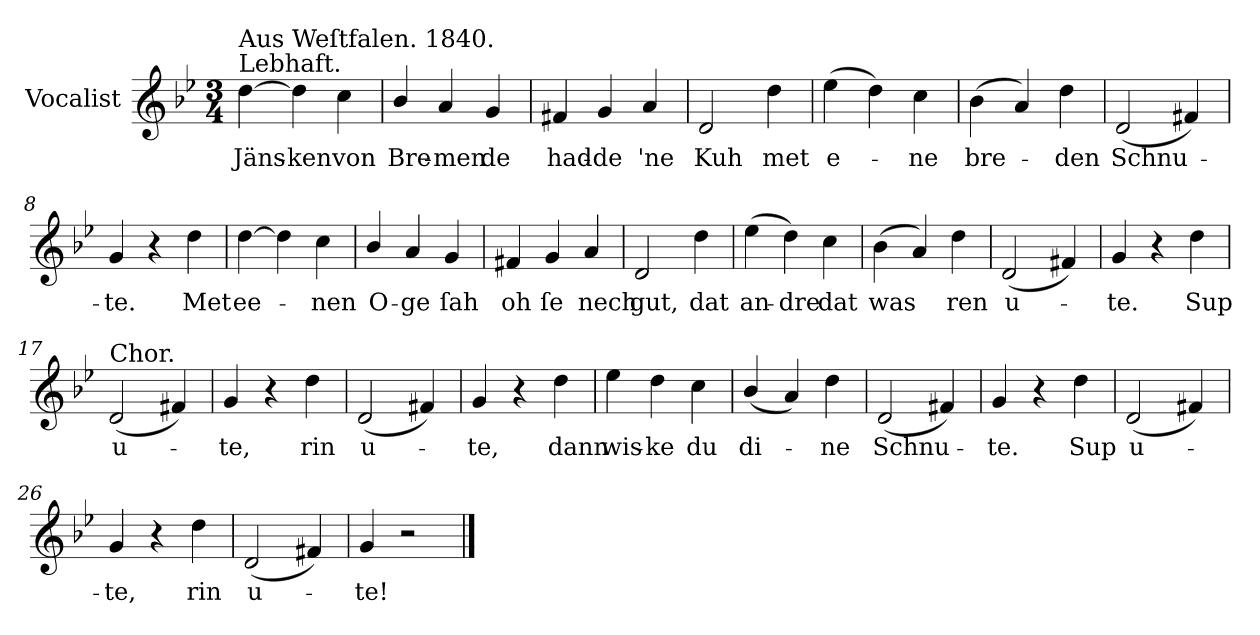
**kern	**text
*part1	*part1
*staff1	*staff1
*I"Vocalist	*
*k[b-e-]	*
*g:	*
*M3/4	*
=1	=1
!LO:TX:a:t=Lebhaft.	!
!LO:TX:a:t=Aus Weſtfalen. 1840.	!
[4dd	Jäns-
4dd]	-ken
4cc	von
=2	=2
4b-/	Bre-
4a	-men
4g	de
=3	=3
4f#X	had-
4g	-de
4a	'ne
=4	=4
2d	Kuh
4dd	met
=5	=5
(4ee-	e-
4dd)	.
4cc	-ne
=6	=6
(4b-	bre-
4a)	.
4dd	-den
=7	=7
(2d	Schnu-
4f#X)	.
=8	=8
4g	-te.
4r	.
4dd	Met
=9	=9
[4dd	ee-
4dd]	.
4cc	-nen
=10	=10
4b-/	O-
4a	-ge
4g	ſah
=11	=11
4f#X	oh
4g	ſe
4a	nech
=12	=12
2d	gut,
4dd	dat
=13	=13
(4ee-	an-
4dd)	-dre
4cc	dat
=14	=14
(4b-	was
4a)	.
4dd	ren
=15	=15
(2d	u-
4f#X)	.
=16	=16
4g	-te.
4r	.
4dd	Sup
=17	=17
!LO:TX:a:t=Chor.	!
(2d	u-
4f#X)	.
=18	=18
4g	-te,
4r	.
4dd	rin
=19	=19
(2d	u-
4f#X)	.
=20	=20
4g	-te,
4r	.
4dd	dann
=21	=21
4ee-	wis-
4dd	-ke
4cc	du
=22	=22
(4b-/	di-
4a)	.
4dd	-ne
=23	=23
(2d	Schnu-
4f#X)	.
=24	=24
4g	-te.
4r	.
4dd	Sup
=25	=25
(2d	u-
4f#X)	.
=26	=26
4g	-te,
4r	.
4dd	rin
=27	=27
(2d	u-
4f#X)	.
=28	=28
4g	-te!
2r	.
==	==
*-	*-
